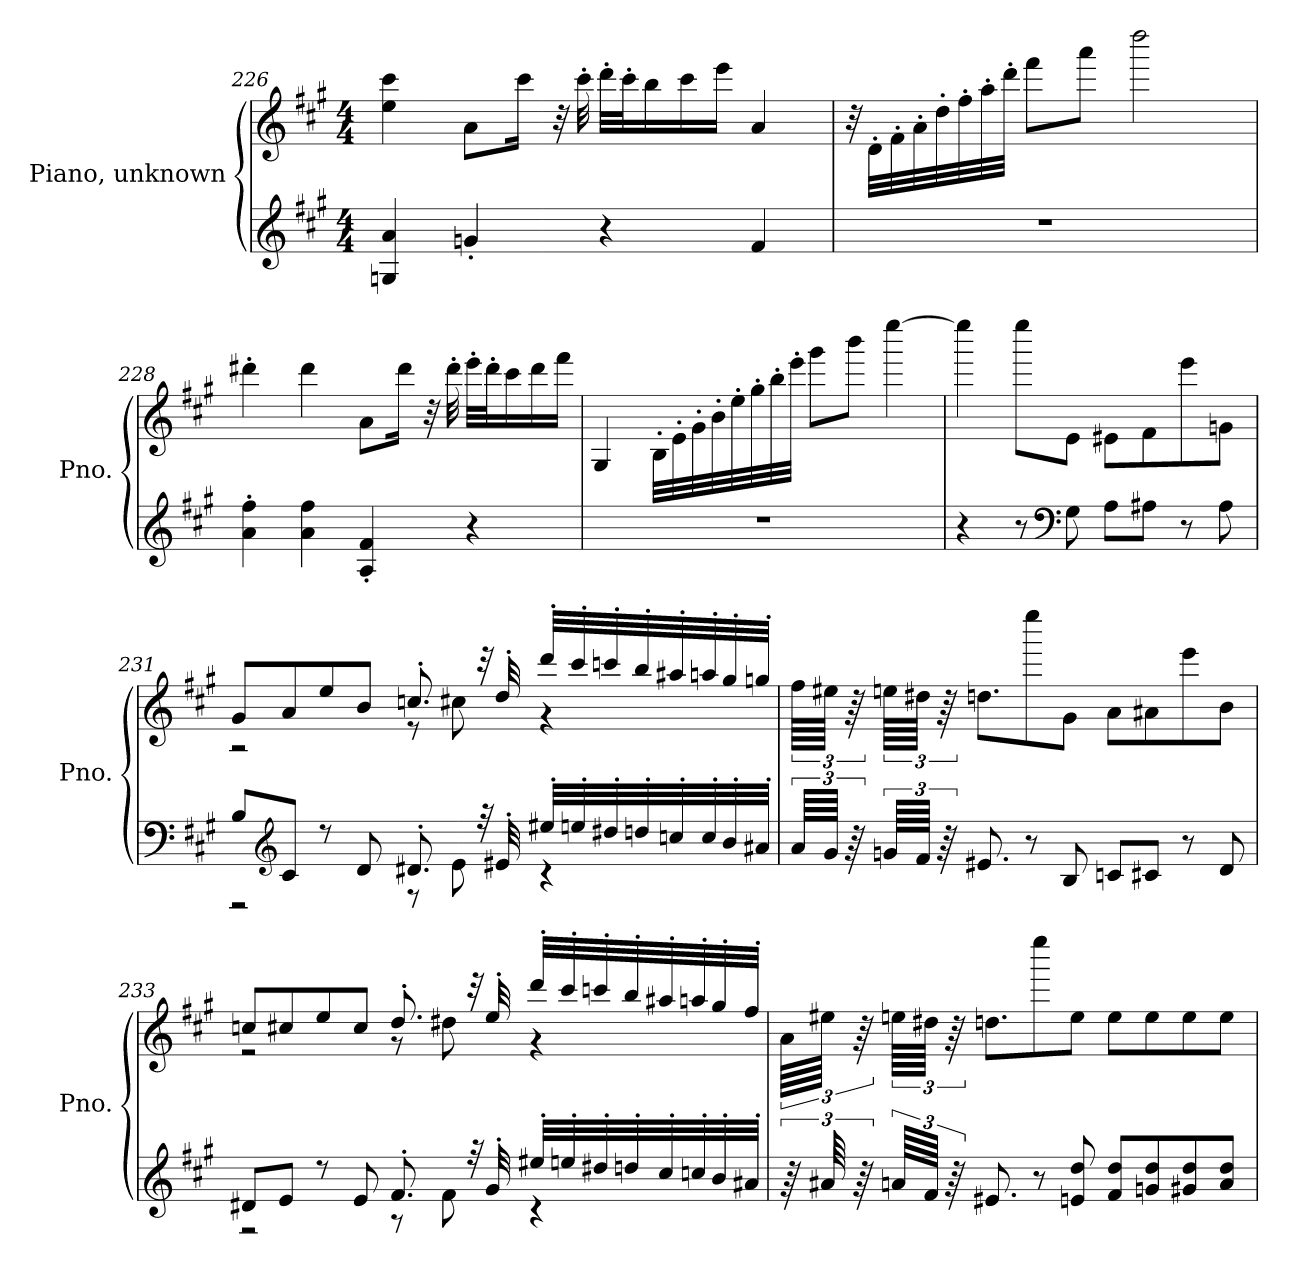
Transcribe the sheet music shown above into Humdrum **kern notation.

**kern	**kern
*part1	*part1
*staff2	*staff1
*I"Piano, unknown	*
*I'Pno.	*
!!LO:LB:g=z
*clefG2	*clefG2
*k[f#c#g#]	*k[f#c#g#]
*M4/4	*M4/4
=226	=226
4Gn/ 4a/	4ee\ 4ccc#\
4gn'/	8a\L
.	16ccc#\Jk
.	32r
.	32ccc#'\
4r	32ddd'\LLL
.	32ccc#'\J
.	16bb\
.	16ccc#\
.	16eee\JJ
4f#/	4a/
=227	=227
1r	32r
.	32d'\LLL
.	32f#'\
.	32a'\
.	32dd'\
.	32ff#'\
.	32aa'\
.	32ddd'\JJJ
.	8fff#\L
.	8aaa\J
.	2dddd\
=228	=228
4a\' 4ff#\'	4ddd#X'\
4a\ 4ff#\	4ddd#\
4A/' 4f#/'	8a\L
.	16ddd#\Jk
.	32r
.	32ddd#'\
4r	32eee'\LLL
.	32ddd#'\J
.	16ccc#\
.	16ddd#\
.	16fff#\JJ
!!LO:LB:g=z
=229	=229
1r	4G#/
.	32B'\LLL
.	32e'\
.	32g#'\
.	32b'\
.	32ee'\
.	32gg#'\
.	32bb'\
.	32eee'\JJJ
.	8ggg#\L
.	8bbb\J
.	[4eeee\
=230	=230
4r	4eeee\]
8r	8eeee\L
*clefF4	*
8G#\	8e\J
8A\L	8e#X\L
8A#X\J	8f#\
8r	8eee\
8A#\	8gn\J
!!LO:PB:g=z
=231	=231
*^	*^
8B/L	2r	8g#/L	2r
*clefG2	*	*	*
8c#/J	.	8a/	.
8r	.	8ee/	.
8d/	.	8b/J	.
8.d#X'/	8r	8.ccn'/	8r
.	8e\	.	8cc#X\
32r	.	32r	.
32e#X'/	.	32dd'/	.
32ee#X'/LLL	4r	32ddd'/LLL	4r
32een'/	.	32ccc#'/	.
32dd#X'/	.	32cccn'/	.
32ddn'/	.	32bb'/	.
32ccn'/	.	32aa#X'/	.
32cc'/	.	32aan'/	.
32b'/	.	32gg#'/	.
32a#X'/JJJ	.	32ggn'/JJJ	.
*v	*v	*	*
*	*v	*v
!!LO:LB:g=z
=232	=232
96a/LLLL	96ff#\LLLL
96g#/JJJJ	96ee#X\JJJJ
96r	96r
96gn/LLLL	96een\LLLL
96f#/JJJJ	96dd#X\JJJJ
96r	96r
8.e#X/	8.ddn\L
8r	8eeee\
8B/	8g#\J
8cn/L	8a\L
8c#X/J	8a#X\
8r	8eee\
8d/	8b\J
=233	=233
*^	*^
8d#X/L	2r	8ccn/L	2r
8e/J	.	8cc#X/	.
8r	.	8ee/	.
8e/	.	8cc#/J	.
8.f#'/	8r	8.dd'/	8r
.	8f#\	.	8dd#X\
32r	.	32r	.
32g#'/	.	32ee'/	.
32ee#X'/LLL	4r	32ddd'/LLL	4r
32een'/	.	32ccc#'/	.
32dd#X'/	.	32cccn'/	.
32ddn'/	.	32bb'/	.
32cc#'/	.	32aa#X'/	.
32ccn'/	.	32aan'/	.
32b'/	.	32gg#'/	.
32a#X'/JJJ	.	32ff#'/JJJ	.
*v	*v	*	*
*	*v	*v
!!LO:LB:g=z
=234	=234
96r	96a\LLLL
96a#X/	96ee#X\JJJJ
96r	96r
96an/LLLL	96een\LLLL
96f#/JJJJ	96dd#X\JJJJ
96r	96r
8.e#X/	8.ddn\L
8r	8eeee\
8en/ 8dd/	8ee\J
8f#/ 8dd/L	8ee\L
8gn/ 8dd/	8ee\
8g#X/ 8dd/	8ee\
8a/ 8dd/J	8ee\J
=	=
*-	*-
